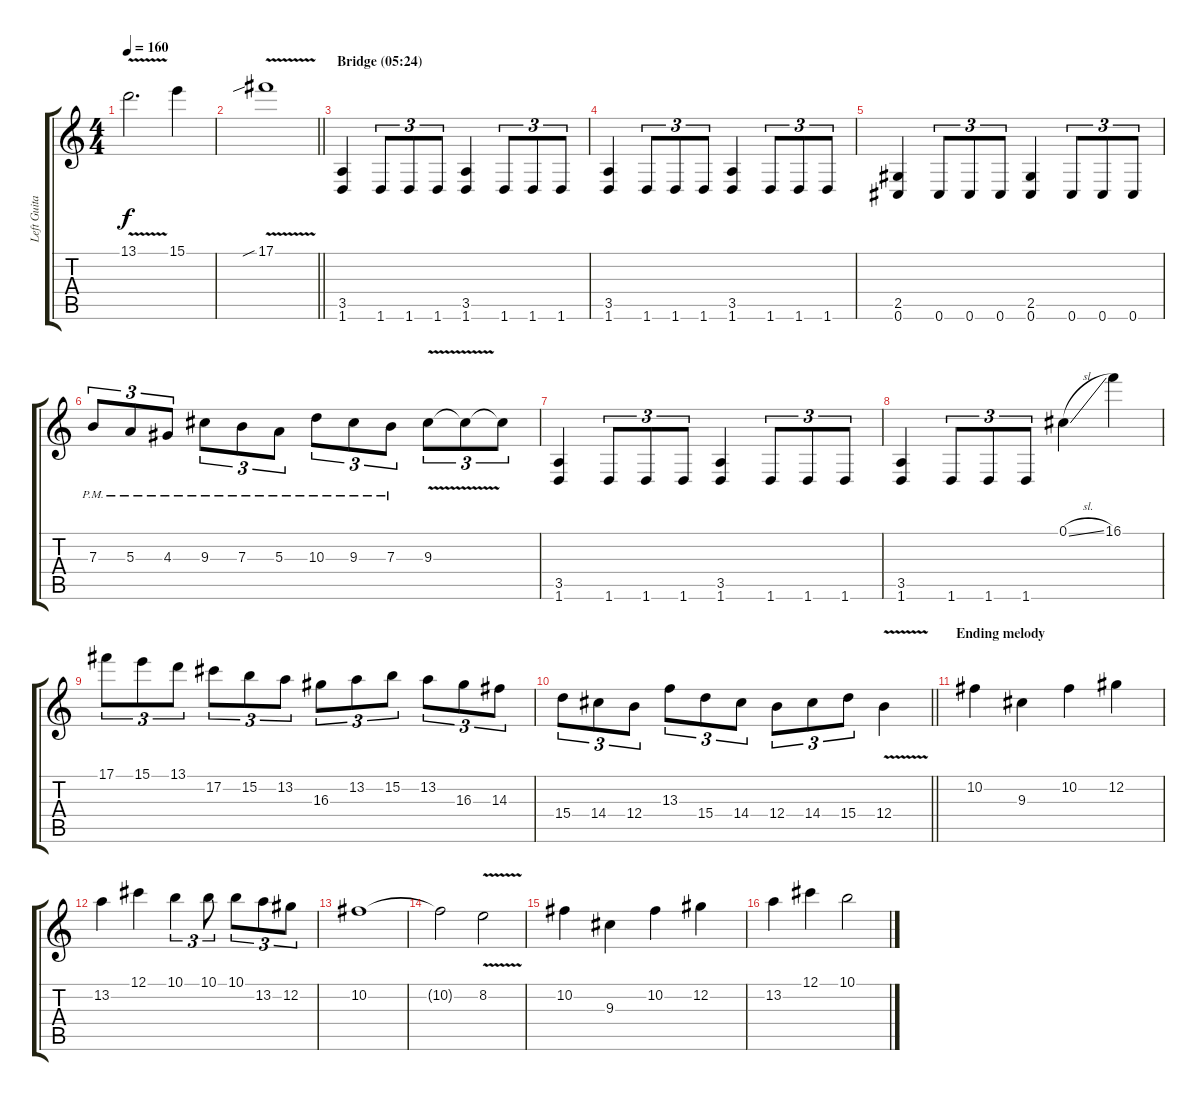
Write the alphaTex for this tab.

\track ("Left Guitar" "Left Guita") {instrument distortionguitar}
\staff {score tabs}
\tuning (Db4 Ab3 E3 B2 Gb2 Db2) {hide}
\ts (4 4)
\tempo 160
\clef g2
\ks c
13.1{v}.2{d dy f} 15.1.4 |
\barLineRight lightlight
17.1{v sib}.1 |
\section ("" "Bridge (05:24)")
(3.5 1.6).4 1.6.8{tu (3 2)} 1.6.8{tu (3 2)} 1.6.8{tu (3 2)} (3.5 1.6).4 1.6.8{tu (3 2)} 1.6.8{tu (3 2)} 1.6.8{tu (3 2)} |
(3.5 1.6).4 1.6.8{tu (3 2)} 1.6.8{tu (3 2)} 1.6.8{tu (3 2)} (3.5 1.6).4 1.6.8{tu (3 2)} 1.6.8{tu (3 2)} 1.6.8{tu (3 2)} |
(2.5 0.6).4 0.6.8{tu (3 2)} 0.6.8{tu (3 2)} 0.6.8{tu (3 2)} (2.5 0.6).4 0.6.8{tu (3 2)} 0.6.8{tu (3 2)} 0.6.8{tu (3 2)} |
7.3{pm}.8{tu (3 2)} 5.3{pm}.8{tu (3 2)} 4.3{pm}.8{tu (3 2)} 9.3{pm}.8{tu (3 2)} 7.3{pm}.8{tu (3 2)} 5.3{pm}.8{tu (3 2)} 10.3{pm}.8{tu (3 2)} 9.3{pm}.8{tu (3 2)} 7.3{pm}.8{tu (3 2)} 9.3{v}.8{tu (3 2)} 9.3{t}.8{tu (3 2)} 9.3{t}.8{tu (3 2)} |
(3.5 1.6).4 1.6.8{tu (3 2)} 1.6.8{tu (3 2)} 1.6.8{tu (3 2)} (3.5 1.6).4 1.6.8{tu (3 2)} 1.6.8{tu (3 2)} 1.6.8{tu (3 2)} |
(3.5 1.6).4 1.6.8{tu (3 2)} 1.6.8{tu (3 2)} 1.6.8{tu (3 2)} 0.1{sl}.4 16.1.4 |
17.1.8{tu (3 2)} 15.1.8{tu (3 2)} 13.1.8{tu (3 2)} 17.2.8{tu (3 2)} 15.2.8{tu (3 2)} 13.2.8{tu (3 2)} 16.3.8{tu (3 2)} 13.2.8{tu (3 2)} 15.2.8{tu (3 2)} 13.2.8{tu (3 2)} 16.3.8{tu (3 2)} 14.3.8{tu (3 2)} |
\barLineRight lightlight
15.4.8{tu (3 2)} 14.4.8{tu (3 2)} 12.4.8{tu (3 2)} 13.3.8{tu (3 2)} 15.4.8{tu (3 2)} 14.4.8{tu (3 2)} 12.4.8{tu (3 2)} 14.4.8{tu (3 2)} 15.4.8{tu (3 2)} 12.4{v}.4 |
\section ("" "Ending melody")
10.2.4 9.3.4 10.2.4 12.2.4 |
13.2.4 12.1.4 10.1.4{tu (3 2)} 10.1.8{tu (3 2)} 10.1.8{tu (3 2)} 13.2.8{tu (3 2)} 12.2.8{tu (3 2)} |
10.2.1 |
10.2{t}.2 8.2{v}.2 |
10.2.4 9.3.4 10.2.4 12.2.4 |
13.2.4 12.1.4 10.1.2
